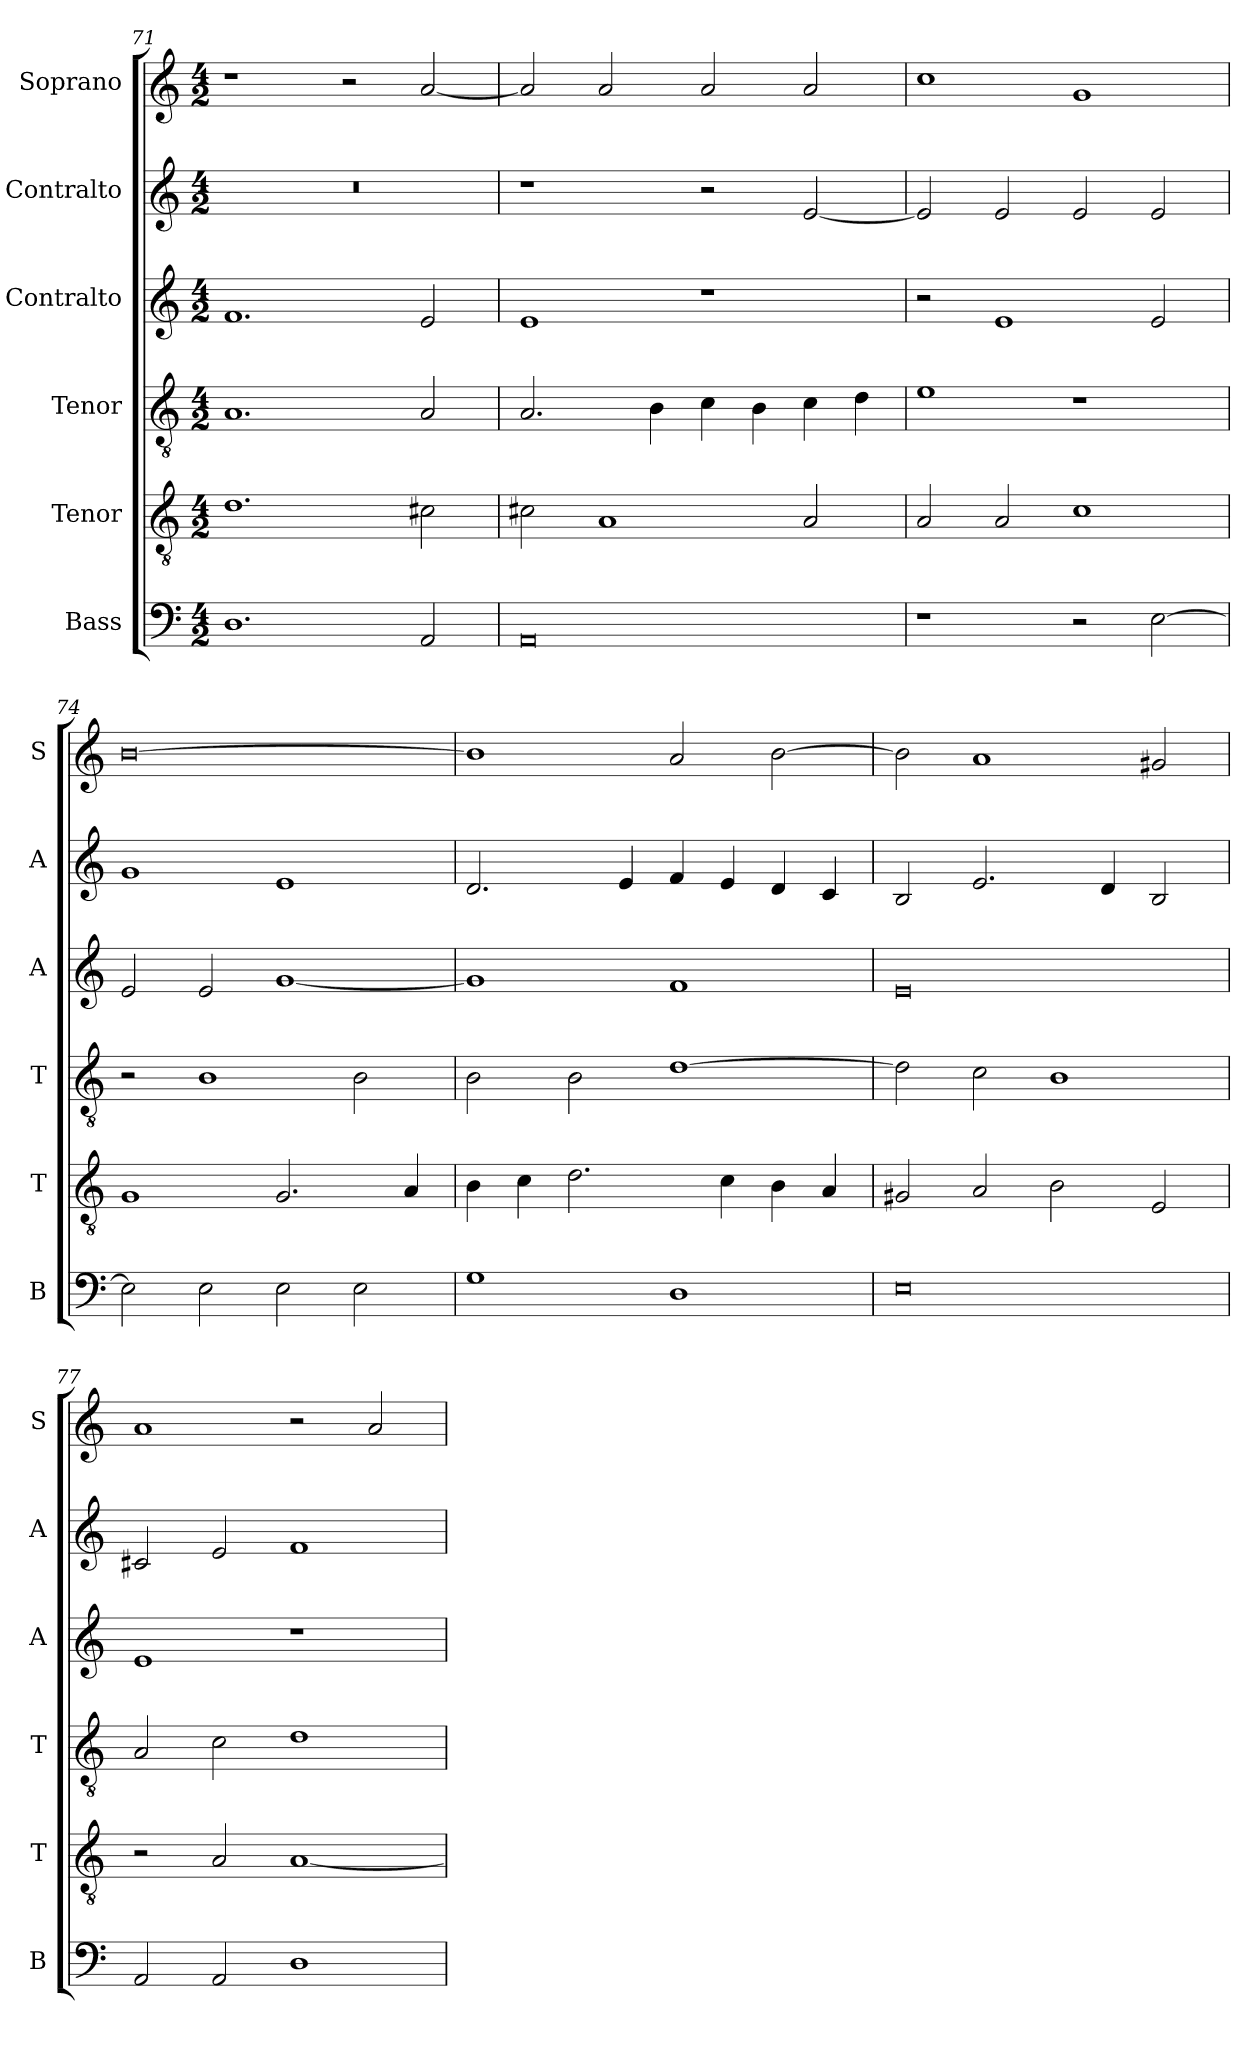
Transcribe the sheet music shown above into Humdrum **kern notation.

**kern	**kern	**kern	**kern	**kern	**kern
*part6	*part5	*part4	*part3	*part2	*part1
*staff6	*staff5	*staff4	*staff3	*staff2	*staff1
*I"Bass	*I"Tenor	*I"Tenor	*I"Contralto	*I"Contralto	*I"Soprano
*I'B	*I'T	*I'T	*I'A	*I'A	*I'S
*clefF4	*clefGv2	*clefGv2	*clefG2	*clefG2	*clefG2
*k[]	*k[]	*k[]	*k[]	*k[]	*k[]
*A:aeo	*A:aeo	*A:aeo	*A:aeo	*A:aeo	*A:aeo
*M4/2	*M4/2	*M4/2	*M4/2	*M4/2	*M4/2
=71	=71	=71	=71	=71	=71
1.D	1.d	1.A	1.f	0r	1r
.	.	.	.	.	2r
2AA	2c#X	2A	2e	.	[2a
=72	=72	=72	=72	=72	=72
0AA	2c#X	2.A	1e	1r	2a]
.	1A	.	.	.	2a
.	.	4B	.	.	.
.	.	4c	1r	2r	2a
.	.	4B	.	.	.
.	2A	4c	.	[2e	2a
.	.	4d	.	.	.
=73	=73	=73	=73	=73	=73
1r	2A	1e	2r	2e]	1cc
.	2A	.	1e	2e	.
2r	1c	1r	.	2e	1g
[2E	.	.	2e	2e	.
=74	=74	=74	=74	=74	=74
2E]	1G	2r	2e	1g	[0b
2E	.	1B	2e	.	.
2E	2.G	.	[1g	1e	.
2E	.	2B	.	.	.
.	4A	.	.	.	.
=75	=75	=75	=75	=75	=75
1G	4B	2B	1g]	2.d	1b]
.	4c	.	.	.	.
.	2.d	2B	.	.	.
.	.	.	.	4e	.
1D	.	[1d	1f	4f	2a
.	4c	.	.	4e	.
.	4B	.	.	4d	[2b
.	4A	.	.	4c	.
=76	=76	=76	=76	=76	=76
0E	2G#X	2d]	0e	2B	2b]
.	2A	2c	.	2.e	1a
.	2B	1B	.	.	.
.	.	.	.	4d	.
.	2E	.	.	2B	2g#X
=77	=77	=77	=77	=77	=77
2AA	2r	2A	1e	2c#X	1a
2AA	2A	2c	.	2e	.
1D	[1A	1d	1r	1f	2r
.	.	.	.	.	2a
=	=	=	=	=	=
*-	*-	*-	*-	*-	*-
